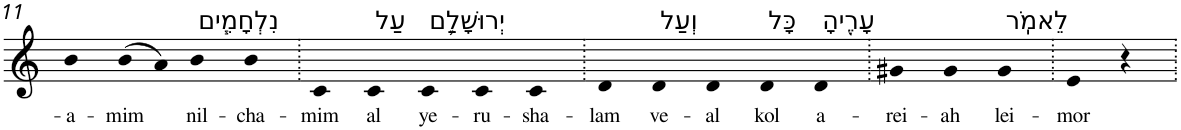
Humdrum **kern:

**kern	**text
*part1	*part1
*staff1	*staff1
*I"Piano	*
*I'Pno	*
!!LO:PB:g=z
*clefG2	*
*k[]	*
=11	=11
!	!LO:LY:b
4b	-a-
!	!LO:LY:b
(>8b	-mim
8a)	.
!LO:TX:a:t=נִלְחָמִ֧ים	!
!	!LO:LY:b
4b	nil-
!	!LO:LY:b
4b	-cha-
=12.	=12.
!	!LO:LY:b
4c	-mim
!LO:TX:a:t=עַל	!
!	!LO:LY:b
4c	al
!LO:TX:a:t=יְרוּשָׁלִַ֛ם	!
!	!LO:LY:b
4c	ye-
!	!LO:LY:b
4c	-ru-
!	!LO:LY:b
4c	-sha-
=13.	=13.
!	!LO:LY:b
4d	-lam
!LO:TX:a:t=וְעַל	!
!	!LO:LY:b
4d	ve-
!	!LO:LY:b
4d	-al
!LO:TX:a:t=כָּל	!
!	!LO:LY:b
4d	kol
!LO:TX:a:t=עָרֶ֖יהָ	!
!	!LO:LY:b
4d	a-
=14.	=14.
!	!LO:LY:b
4g#X	-rei-
!	!LO:LY:b
4g#	-ah
!LO:TX:a:t=לֵאמֹֽר	!
!	!LO:LY:b
4g#	lei-
=15.	=15.
!	!LO:LY:b
4e	-mor
4r	.
=.	=.
*-	*-
